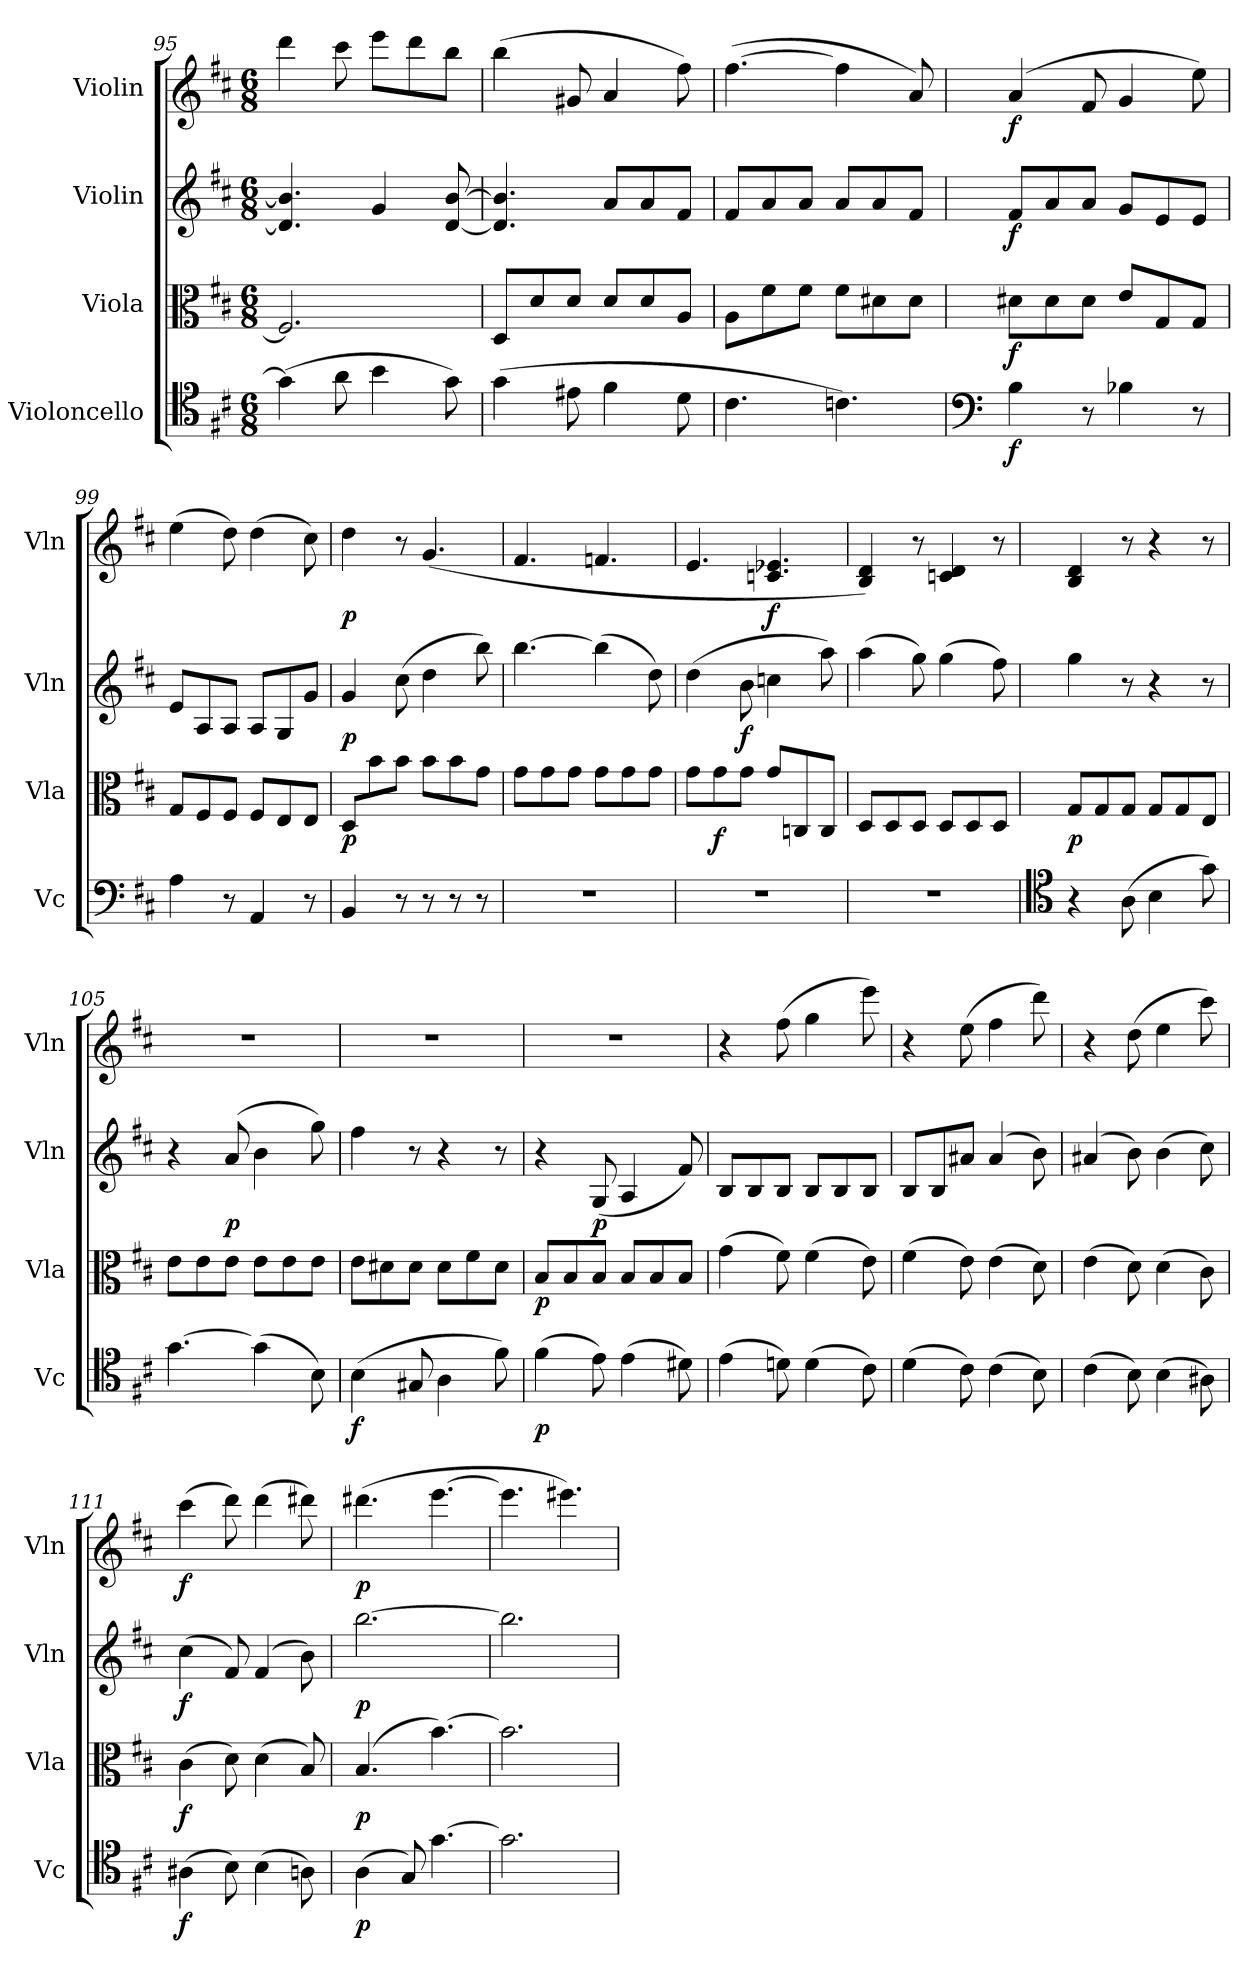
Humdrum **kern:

**kern	**dynam	**kern	**dynam	**kern	**dynam	**kern	**dynam
*part4	*part4	*part3	*part3	*part2	*part2	*part1	*part1
*staff4	*staff4	*staff3	*staff3	*staff2	*staff2	*staff1	*staff1
*I"Violoncello	*	*I"Viola	*	*I"Violin	*	*I"Violin	*
*I'Vc	*	*I'Vla	*	*I'Vln	*	*I'Vln	*
*clefC4	*	*clefC3	*	*clefG2	*	*clefG2	*
*k[f#c#]	*	*k[f#c#]	*	*k[f#c#]	*	*k[f#c#]	*
*D:	*	*D:	*	*D:	*	*D:	*
*M6/8	*	*M6/8	*	*M6/8	*	*M6/8	*
=95	=95	=95	=95	=95	=95	=95	=95
(4g\]	.	2.F#/]	.	4.d]/ 4.b]/	.	4ddd\	.
8a\	.	.	.	.	.	8ccc#\	.
4b\	.	.	.	4g/	.	8eee\L	.
.	.	.	.	.	.	8ddd\	.
8g\)	.	.	.	[8d/ [8b/	.	8bb\J	.
=96	=96	=96	=96	=96	=96	=96	=96
(4g\	.	8D/L	.	4.d]/ 4.b]/	.	(4bb\	.
.	.	8d/	.	.	.	.	.
8e#X\	.	8d/J	.	.	.	8g#X/	.
4f#\	.	8d/L	.	8a/L	.	4a/	.
.	.	8d/	.	8a/	.	.	.
8d\	.	8A/J	.	8f#/J	.	8ff#\)	.
=97	=97	=97	=97	=97	=97	=97	=97
4.c#\	.	8A\L	.	8f#/L	.	([4.ff#\	.
.	.	8f#\	.	8a/	.	.	.
.	.	8f#\J	.	8a/J	.	.	.
4.cn\)	.	8f#\L	.	8a/L	.	4ff#\]	.
.	.	8d#X\	.	8a/	.	.	.
.	.	8d#\J	.	8f#/J	.	8a/)	.
=98	=98	=98	=98	=98	=98	=98	=98
*clefF4	*	*	*	*	*	*	*
4B\	f	8d#X\L	f	8f#/L	f	(4a/	f
.	.	8d#\	.	8a/	.	.	.
8r	.	8d#\J	.	8a/J	.	8f#/	.
4B-X\	.	8e/L	.	8g/L	.	4g/	.
.	.	8G/	.	8e/	.	.	.
8r	.	8G/J	.	8e/J	.	8ee\)	.
=99	=99	=99	=99	=99	=99	=99	=99
4A\	.	8G/L	.	8e/L	.	(4ee\	.
.	.	8F#/	.	8A/	.	.	.
8r	.	8F#/J	.	8A/J	.	8dd\)	.
4AA/	.	8F#/L	.	8A/L	.	(4dd\	.
.	.	8E/	.	8G/	.	.	.
8r	.	8E/J	.	8g/J	.	8cc#\)	.
=100	=100	=100	=100	=100	=100	=100	=100
4BB/	.	8D/L	p	4g/	p	4dd\	p
.	.	8b\	.	.	.	.	.
8r	.	8b\J	.	(8cc#\	.	8r	.
8r	.	8b\L	.	4dd\	.	(4.g/	.
8r	.	8b\	.	.	.	.	.
8r	.	8g\J	.	8bb\)	.	.	.
=101	=101	=101	=101	=101	=101	=101	=101
2.r	.	8g\L	.	[4.bb\	.	4.f#/	.
.	.	8g\	.	.	.	.	.
.	.	8g\J	.	.	.	.	.
.	.	8g\L	.	(4bb\]	.	4.fn/	.
.	.	8g\	.	.	.	.	.
.	.	8g\J	.	8dd\)	.	.	.
=102	=102	=102	=102	=102	=102	=102	=102
2.r	.	8g\L	.	(4dd\	.	4.e/	.
.	.	8g\	f	.	.	.	.
.	.	8g\J	.	8b\	f	.	.
.	.	8g/L	.	4ccn\	.	4.cn/ 4.e-X/	f
.	.	8Cn/	.	.	.	.	.
.	.	8C/J	.	8aa\)	.	.	.
=103	=103	=103	=103	=103	=103	=103	=103
2.r	.	8D/L	.	(4aa\	.	4B/ 4d/)	.
.	.	8D/	.	.	.	.	.
.	.	8D/J	.	8gg\)	.	8r	.
.	.	8D/L	.	(4gg\	.	4cn/ 4d/	.
.	.	8D/	.	.	.	.	.
.	.	8D/J	.	8ff#\)	.	8r	.
=104	=104	=104	=104	=104	=104	=104	=104
*clefC4	*	*	*	*	*	*	*
4r	.	8G/L	p	4gg\	.	4B/ 4d/	.
.	.	8G/	.	.	.	.	.
(8A\	.	8G/J	.	8r	.	8r	.
4B\	.	8G/L	.	4r	.	4r	.
.	.	8G/	.	.	.	.	.
8g\)	.	8E/J	.	8r	.	8r	.
=105	=105	=105	=105	=105	=105	=105	=105
[4.g\	.	8e\L	.	4r	.	2.r	.
.	.	8e\	.	.	.	.	.
.	.	8e\J	.	(8a/	p	.	.
(4g\]	.	8e\L	.	4b\	.	.	.
.	.	8e\	.	.	.	.	.
8B\)	.	8e\J	.	8gg\)	.	.	.
=106	=106	=106	=106	=106	=106	=106	=106
(4B\	f	8e\L	.	4ff#\	.	2.r	.
.	.	8d#X\	.	.	.	.	.
8G#X/	.	8d#\J	.	8r	.	.	.
4A\	.	8d#\L	.	4r	.	.	.
.	.	8f#\	.	.	.	.	.
8f#\)	.	8d#\J	.	8r	.	.	.
=107	=107	=107	=107	=107	=107	=107	=107
(4f#\	p	8B/L	p	4r	.	2.r	.
.	.	8B/	.	.	.	.	.
8e\)	.	8B/J	.	(8G/	p	.	.
(4e\	.	8B/L	.	4A/	.	.	.
.	.	8B/	.	.	.	.	.
8d#X\)	.	8B/J	.	8f#/)	.	.	.
=108	=108	=108	=108	=108	=108	=108	=108
(4e\	.	(4g\	.	8B/L	.	4r	.
.	.	.	.	8B/	.	.	.
8dn\)	.	8f#\)	.	8B/J	.	(8ff#\	.
(4d\	.	(4f#\	.	8B/L	.	4gg\	.
.	.	.	.	8B/	.	.	.
8c#\)	.	8e\)	.	8B/J	.	8eee\)	.
=109	=109	=109	=109	=109	=109	=109	=109
(4d\	.	(4f#\	.	8B/L	.	4r	.
.	.	.	.	8B/	.	.	.
8c#\)	.	8e\)	.	8a#X/J	.	(8ee\	.
(4c#\	.	(4e\	.	(4a#/	.	4ff#\	.
8B\)	.	8d\)	.	8b\)	.	8ddd\)	.
=110	=110	=110	=110	=110	=110	=110	=110
(4c#\	.	(4e\	.	(4a#X/	.	4r	.
8B\)	.	8d\)	.	8b\)	.	(8dd\	.
(4B\	.	(4d\	.	(4b\	.	4ee\	.
8A#X\)	.	8c#\)	.	8cc#\)	.	8ccc#\)	.
=111	=111	=111	=111	=111	=111	=111	=111
(4A#X\	f	(4c#\	f	(4cc#\	f	(4ccc#\	f
8B\)	.	8d\)	.	8f#/)	.	8ddd\)	.
(4B\	.	(4d\	.	(4f#/	.	(4ddd\	.
8An\)	.	8B/)	.	8b\)	.	8ddd#X\)	.
=112	=112	=112	=112	=112	=112	=112	=112
(4A\	p	(4.B/	p	[2.bb\	p	(4.ddd#X\	p
8G/)	.	.	.	.	.	.	.
[4.g\	.	[4.b\)	.	.	.	[4.eee\	.
=113	=113	=113	=113	=113	=113	=113	=113
2.g\]	.	2.b\]	.	2.bb\]	.	4.eee\]	.
.	.	.	.	.	.	4.eee#X\)	.
=	=	=	=	=	=	=	=
*-	*-	*-	*-	*-	*-	*-	*-
